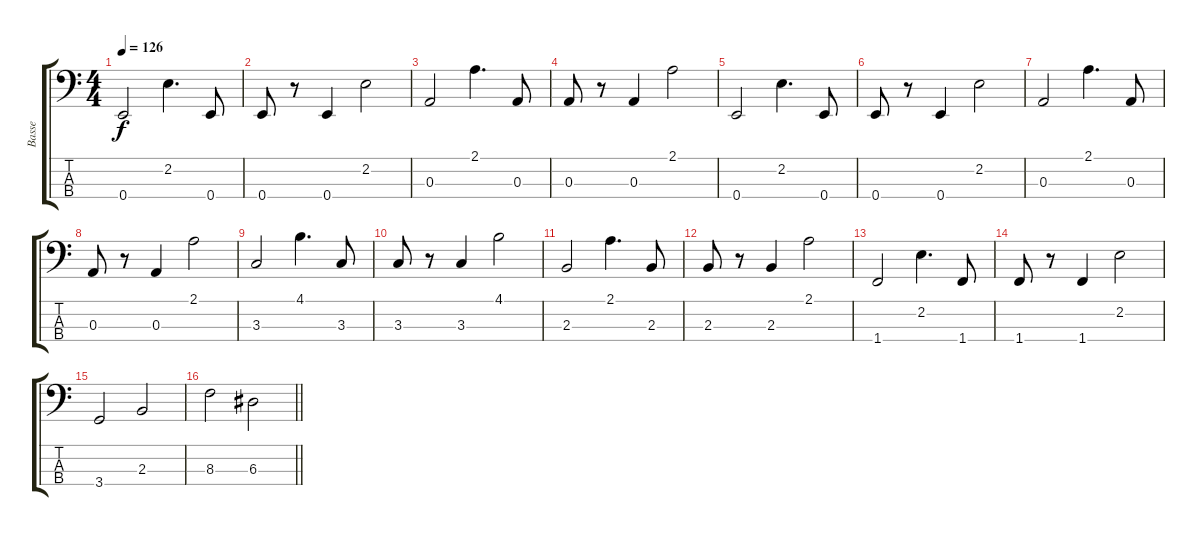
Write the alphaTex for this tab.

\track ("Basse" "Basse") {instrument electricbasspick}
\staff {score tabs}
\tuning (G2 D2 A1 E1) {hide}
\ts (4 4)
\tempo 126
\clef f4
\ks c
0.4.2{dy f} 2.2.4{d} 0.4.8 |
0.4.8 r.8 0.4.4 2.2.2 |
0.3.2 2.1.4{d} 0.3.8 |
0.3.8 r.8 0.3.4 2.1.2 |
0.4.2 2.2.4{d} 0.4.8 |
0.4.8 r.8 0.4.4 2.2.2 |
0.3.2 2.1.4{d} 0.3.8 |
0.3.8 r.8 0.3.4 2.1.2 |
3.3.2 4.1.4{d} 3.3.8 |
3.3.8 r.8 3.3.4 4.1.2 |
2.3.2 2.1.4{d} 2.3.8 |
2.3.8 r.8 2.3.4 2.1.2 |
1.4.2 2.2.4{d} 1.4.8 |
1.4.8 r.8 1.4.4 2.2.2 |
3.4.2 2.3.2 |
\barLineRight lightlight
8.3.2 6.3.2
